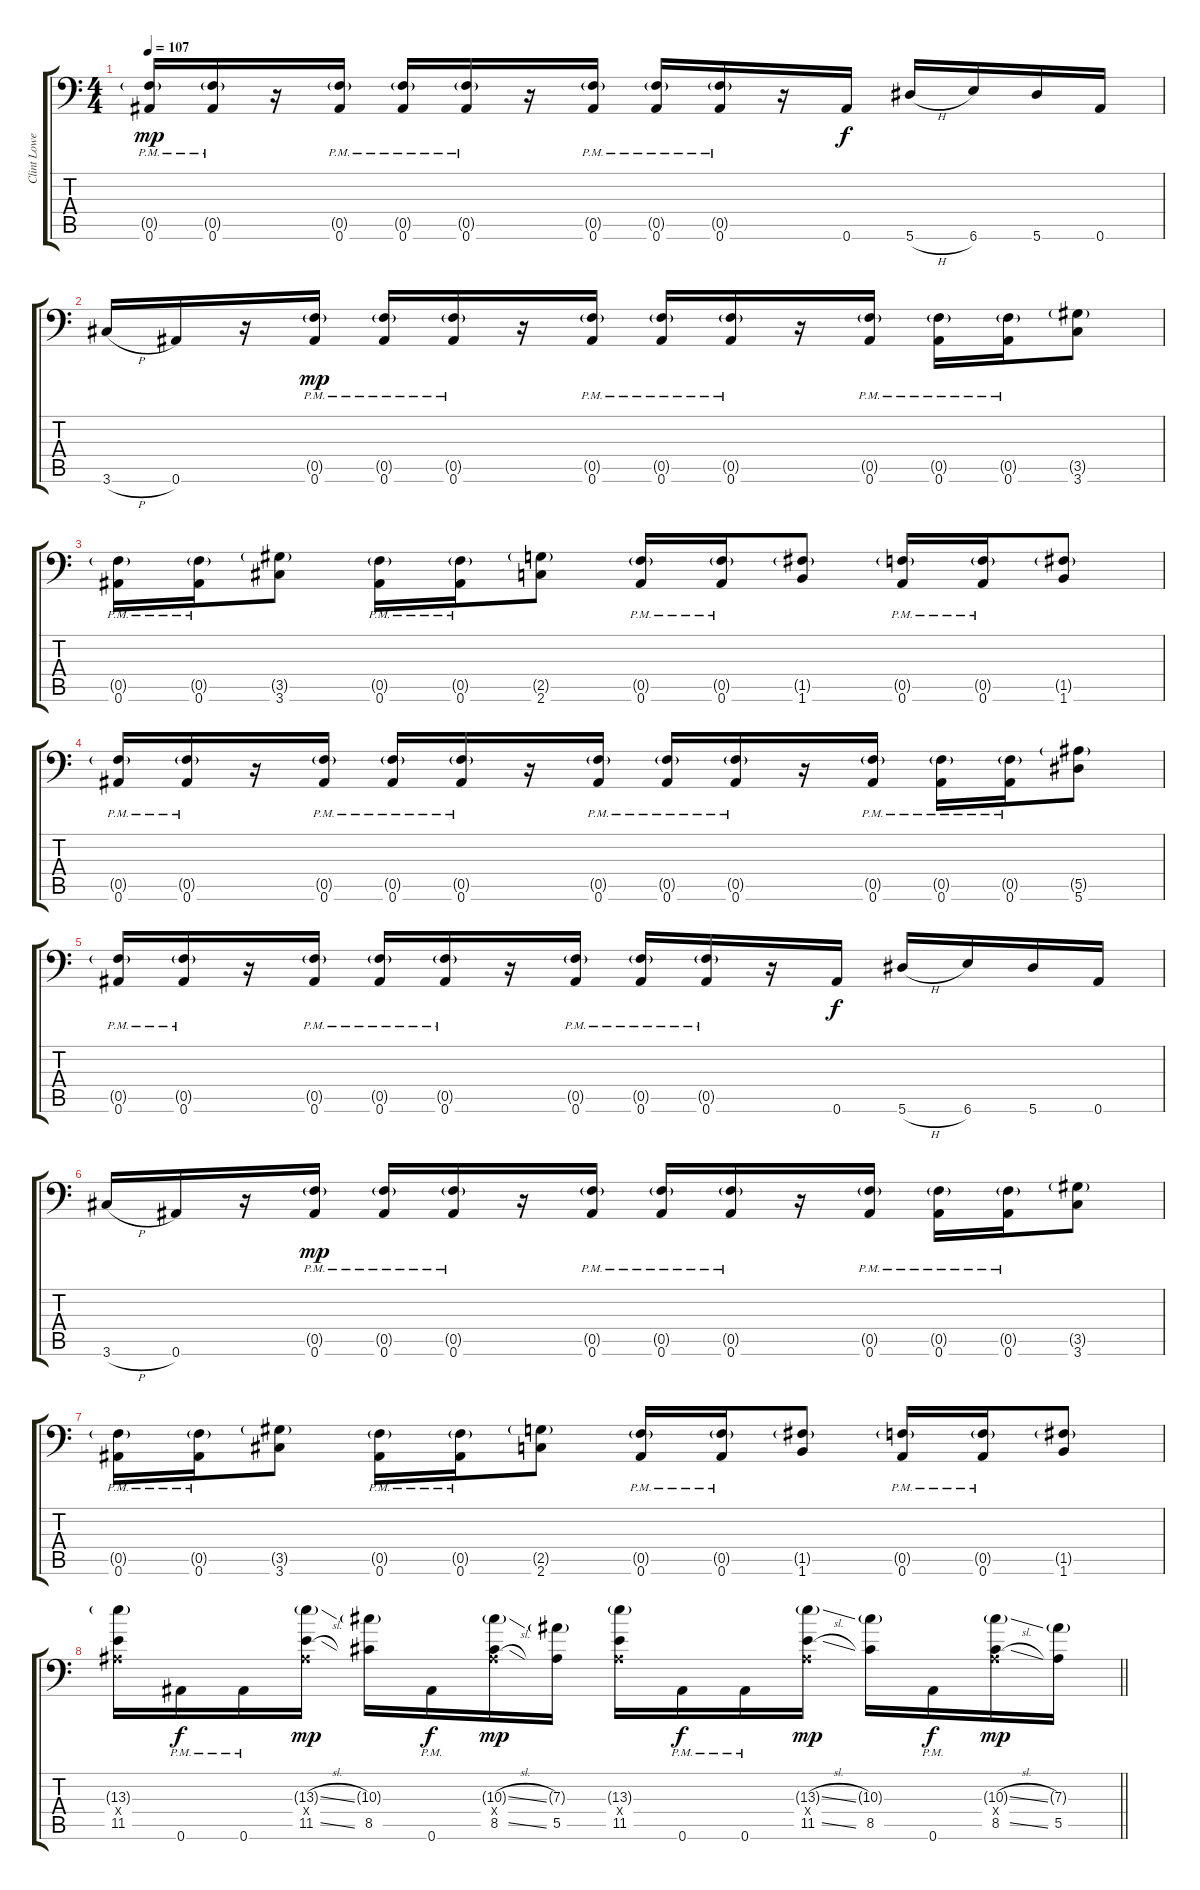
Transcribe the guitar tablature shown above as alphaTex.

\track ("Clint Lowery" "Clint Lowe") {instrument distortionguitar}
\staff {score tabs}
\tuning (Bb3 F3 Eb3 Bb2 F2 Bb1) {hide}
\ts (4 4)
\tempo 107
\clef f4
\ks c
(0.5{g pm} 0.6{pm}).16{dy mp} (0.5{g pm} 0.6{pm}).16 r.16 (0.5{g pm} 0.6{pm}).16 (0.5{g pm} 0.6{pm}).16 (0.5{g pm} 0.6{pm}).16 r.16 (0.5{g pm} 0.6{pm}).16 (0.5{g pm} 0.6{pm}).16 (0.5{g pm} 0.6{pm}).16 r.16 0.6.16{dy f} 5.6{h}.16 6.6.16 5.6.16 0.6.16 |
3.6{h}.16 0.6.16 r.16 (0.5{g pm} 0.6{pm}).16{dy mp} (0.5{g pm} 0.6{pm}).16 (0.5{g pm} 0.6{pm}).16 r.16 (0.5{g pm} 0.6{pm}).16 (0.5{g pm} 0.6{pm}).16 (0.5{g pm} 0.6{pm}).16 r.16 (0.5{g pm} 0.6{pm}).16 (0.5{g pm} 0.6{pm}).16 (0.5{g pm} 0.6{pm}).16 (3.5{g} 3.6).8 |
(0.5{g pm} 0.6{pm}).16 (0.5{g pm} 0.6{pm}).16 (3.5{g} 3.6).8 (0.5{g pm} 0.6{pm}).16 (0.5{g pm} 0.6{pm}).16 (2.5{g} 2.6).8 (0.5{g pm} 0.6{pm}).16 (0.5{g pm} 0.6{pm}).16 (1.5{g} 1.6).8 (0.5{g pm} 0.6{pm}).16 (0.5{g pm} 0.6{pm}).16 (1.5{g} 1.6).8 |
(0.5{g pm} 0.6{pm}).16 (0.5{g pm} 0.6{pm}).16 r.16 (0.5{g pm} 0.6{pm}).16 (0.5{g pm} 0.6{pm}).16 (0.5{g pm} 0.6{pm}).16 r.16 (0.5{g pm} 0.6{pm}).16 (0.5{g pm} 0.6{pm}).16 (0.5{g pm} 0.6{pm}).16 r.16 (0.5{g pm} 0.6{pm}).16 (0.5{g pm} 0.6{pm}).16 (0.5{g pm} 0.6{pm}).16 (5.5{g} 5.6).8 |
(0.5{g pm} 0.6{pm}).16 (0.5{g pm} 0.6{pm}).16 r.16 (0.5{g pm} 0.6{pm}).16 (0.5{g pm} 0.6{pm}).16 (0.5{g pm} 0.6{pm}).16 r.16 (0.5{g pm} 0.6{pm}).16 (0.5{g pm} 0.6{pm}).16 (0.5{g pm} 0.6{pm}).16 r.16 0.6.16{dy f} 5.6{h}.16 6.6.16 5.6.16 0.6.16 |
3.6{h}.16 0.6.16 r.16 (0.5{g pm} 0.6{pm}).16{dy mp} (0.5{g pm} 0.6{pm}).16 (0.5{g pm} 0.6{pm}).16 r.16 (0.5{g pm} 0.6{pm}).16 (0.5{g pm} 0.6{pm}).16 (0.5{g pm} 0.6{pm}).16 r.16 (0.5{g pm} 0.6{pm}).16 (0.5{g pm} 0.6{pm}).16 (0.5{g pm} 0.6{pm}).16 (3.5{g} 3.6).8 |
(0.5{g pm} 0.6{pm}).16 (0.5{g pm} 0.6{pm}).16 (3.5{g} 3.6).8 (0.5{g pm} 0.6{pm}).16 (0.5{g pm} 0.6{pm}).16 (2.5{g} 2.6).8 (0.5{g pm} 0.6{pm}).16 (0.5{g pm} 0.6{pm}).16 (1.5{g} 1.6).8 (0.5{g pm} 0.6{pm}).16 (0.5{g pm} 0.6{pm}).16 (1.5{g} 1.6).8 |
\barLineRight lightlight
(13.3{g} 0.4{x} 11.5).16 0.6{pm}.16{dy f} 0.6{pm}.16 (13.3{sl g} 0.4{x} 11.5{sl}).16{dy mp} (10.3{g} 8.5).16 0.6{pm}.16{dy f} (10.3{sl g} 0.4{x} 8.5{sl}).16{dy mp} (7.3{g} 5.5).16 (13.3{g} 0.4{x} 11.5).16 0.6{pm}.16{dy f} 0.6{pm}.16 (13.3{sl g} 0.4{x} 11.5{sl}).16{dy mp} (10.3{g} 8.5).16 0.6{pm}.16{dy f} (10.3{sl g} 0.4{x} 8.5{sl}).16{dy mp} (7.3{g} 5.5).16
